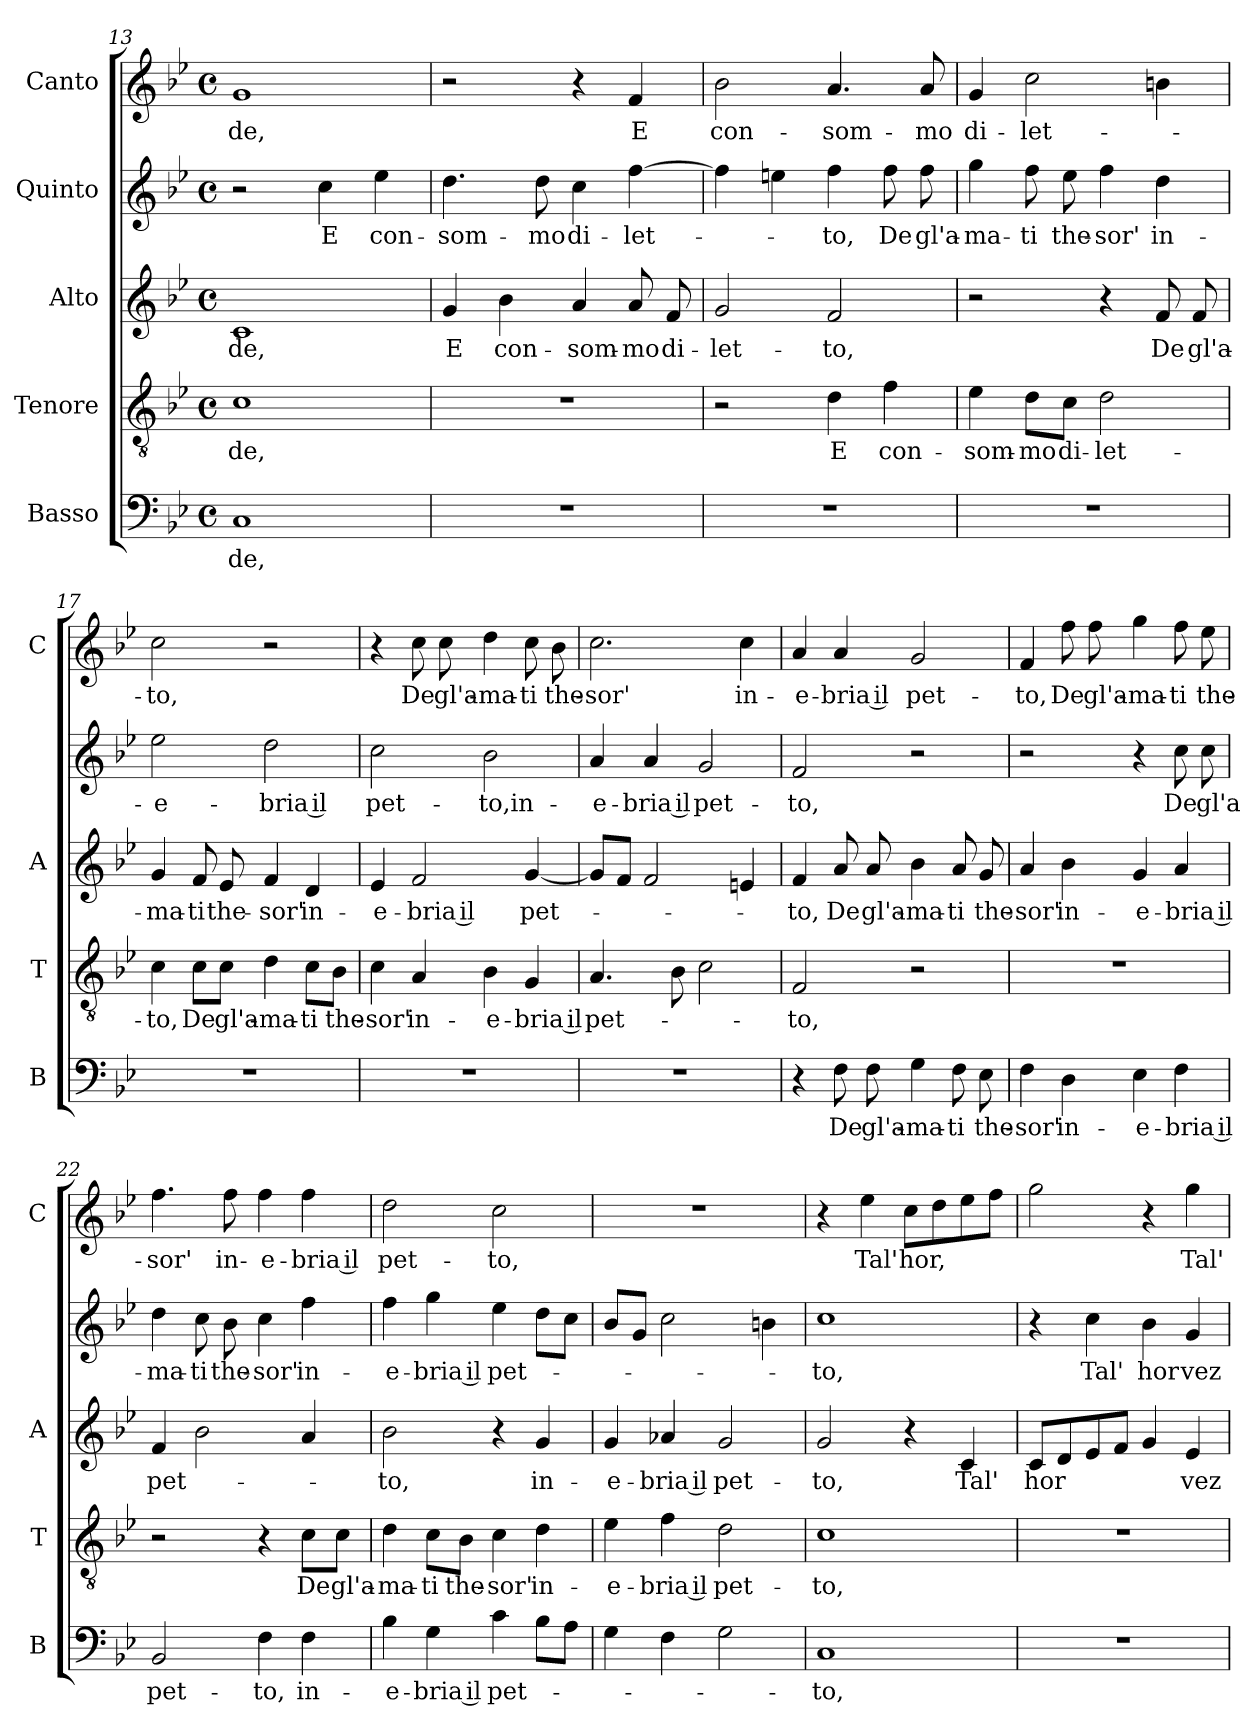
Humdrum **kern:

**kern	**text	**kern	**text	**kern	**text	**kern	**text	**kern	**text
*part5	*part5	*part4	*part4	*part3	*part3	*part2	*part2	*part1	*part1
*staff5	*staff5	*staff4	*staff4	*staff3	*staff3	*staff2	*staff2	*staff1	*staff1
*I"Basso	*	*I"Tenore	*	*I"Alto	*	*I"Quinto	*	*I"Canto	*
*I'B	*	*I'T	*	*I'A	*	*	*	*I'C	*
*clefF4	*	*clefGv2	*	*clefG2	*	*clefG2	*	*clefG2	*
*k[b-e-]	*	*k[b-e-]	*	*k[b-e-]	*	*k[b-e-]	*	*k[b-e-]	*
*B-:	*	*B-:	*	*B-:	*	*B-:	*	*B-:	*
*M4/4	*	*M4/4	*	*M4/4	*	*M4/4	*	*M4/4	*
*met(c)	*	*met(c)	*	*met(c)	*	*met(c)	*	*met(c)	*
=13	=13	=13	=13	=13	=13	=13	=13	=13	=13
!	!LO:LY:b	!	!LO:LY:b	!	!LO:LY:b	!	!	!	!LO:LY:b
1C	-de,	1c	-de,	1c	-de,	2r	.	1g	-de,
!	!	!	!	!	!	!	!LO:LY:b	!	!
.	.	.	.	.	.	4cc\	E	.	.
!	!	!	!	!	!	!	!LO:LY:b	!	!
.	.	.	.	.	.	4ee-\	con-	.	.
!!LO:LB:g=z
=14	=14	=14	=14	=14	=14	=14	=14	=14	=14
!	!	!	!	!	!LO:LY:b	!	!LO:LY:b	!	!
1r	.	1r	.	4g/	E	4.dd\	-som-	2r	.
!	!	!	!	!	!LO:LY:b	!	!	!	!
.	.	.	.	4b-\	con-	.	.	.	.
!	!	!	!	!	!	!	!LO:LY:b	!	!
.	.	.	.	.	.	8dd\	-mo	.	.
!	!	!	!	!	!LO:LY:b	!	!LO:LY:b	!	!
.	.	.	.	4a/	-som-	4cc\	di-	4r	.
!	!	!	!	!	!LO:LY:b	!	!LO:LY:b	!	!LO:LY:b
.	.	.	.	8a/	-mo	[4ff\	-let-	4f/	E
!	!	!	!	!	!LO:LY:b	!	!	!	!
.	.	.	.	8f/	di-	.	.	.	.
=15	=15	=15	=15	=15	=15	=15	=15	=15	=15
!	!	!	!	!	!LO:LY:b	!	!	!	!LO:LY:b
1r	.	2r	.	2g/	-let-	4ff\]	.	2b-\	con-
.	.	.	.	.	.	4een\	.	.	.
!	!	!	!LO:LY:b	!	!LO:LY:b	!	!LO:LY:b	!	!LO:LY:b
.	.	4d\	E	2f/	-to,	4ff\	-to,	4.a/	-som-
!	!	!	!LO:LY:b	!	!	!	!LO:LY:b	!	!
.	.	4f\	con-	.	.	8ff\	De	.	.
!	!	!	!	!	!	!	!LO:LY:b	!	!LO:LY:b
.	.	.	.	.	.	8ff\	gl'a-	8a/	-mo
=16	=16	=16	=16	=16	=16	=16	=16	=16	=16
!	!	!	!LO:LY:b	!	!	!	!LO:LY:b	!	!LO:LY:b
1r	.	4e-\	-som-	2r	.	4gg\	-ma-	4g/	di-
!	!	!	!LO:LY:b	!	!	!	!LO:LY:b	!	!LO:LY:b
.	.	8d\L	-mo	.	.	8ff\	-ti	2cc\	-let-
!	!	!	!LO:LY:b	!	!	!	!LO:LY:b	!	!
.	.	8c\J	di-	.	.	8ee-\	the-	.	.
!	!	!	!LO:LY:b	!	!	!	!LO:LY:b	!	!
.	.	2d\	-let-	4r	.	4ff\	-sor'	.	.
!	!	!	!	!	!LO:LY:b	!	!LO:LY:b	!	!
.	.	.	.	8f/	De	4dd\	in-	4bn\	.
!	!	!	!	!	!LO:LY:b	!	!	!	!
.	.	.	.	8f/	gl'a-	.	.	.	.
=17	=17	=17	=17	=17	=17	=17	=17	=17	=17
!	!	!	!LO:LY:b	!	!LO:LY:b	!	!LO:LY:b	!	!LO:LY:b
1r	.	4c\	-to,	4g/	-ma-	2ee-\	-e-	2cc\	-to,
!	!	!	!LO:LY:b	!	!LO:LY:b	!	!	!	!
.	.	8c\L	De	8f/	-ti	.	.	.	.
!	!	!	!LO:LY:b	!	!LO:LY:b	!	!	!	!
.	.	8c\J	gl'a-	8e-/	the-	.	.	.	.
!	!	!	!LO:LY:b	!	!LO:LY:b	!	!LO:LY:b	!	!
.	.	4d\	-ma-	4f/	-sor'	2dd\	-bria il	2r	.
!	!	!	!LO:LY:b	!	!LO:LY:b	!	!	!	!
.	.	8c\L	-ti	4d/	in-	.	.	.	.
!	!	!	!LO:LY:b	!	!	!	!	!	!
.	.	8B-\J	the-	.	.	.	.	.	.
=18	=18	=18	=18	=18	=18	=18	=18	=18	=18
!	!	!	!LO:LY:b	!	!LO:LY:b	!	!LO:LY:b	!	!
1r	.	4c\	-sor'	4e-/	-e-	2cc\	pet-	4r	.
!	!	!	!LO:LY:b	!	!LO:LY:b	!	!	!	!LO:LY:b
.	.	4A/	in-	2f/	-bria il	.	.	8cc\	De
!	!	!	!	!	!	!	!	!	!LO:LY:b
.	.	.	.	.	.	.	.	8cc\	gl'a-
!	!	!	!LO:LY:b	!	!	!	!LO:LY:b	!	!LO:LY:b
.	.	4B-\	-e-	.	.	2b-\	-to,in-	4dd\	-ma-
!	!	!	!LO:LY:b	!	!LO:LY:b	!	!	!	!LO:LY:b
.	.	4G/	-bria il	[4g/	pet-	.	.	8cc\	-ti
!	!	!	!	!	!	!	!	!	!LO:LY:b
.	.	.	.	.	.	.	.	8b-\	the-
!!LO:PB:g=z
=19	=19	=19	=19	=19	=19	=19	=19	=19	=19
!	!	!	!LO:LY:b	!	!	!	!LO:LY:b	!	!LO:LY:b
1r	.	4.A/	pet-	8g/L]	.	4a/	-e-	2.cc\	-sor'
.	.	.	.	8f/J	.	.	.	.	.
!	!	!	!	!	!	!	!LO:LY:b	!	!
.	.	.	.	2f/	.	4a/	-bria il	.	.
.	.	8B-\	.	.	.	.	.	.	.
!	!	!	!	!	!	!	!LO:LY:b	!	!
.	.	2c\	.	.	.	2g/	pet-	.	.
!	!	!	!	!	!	!	!	!	!LO:LY:b
.	.	.	.	4en/	.	.	.	4cc\	in-
=20	=20	=20	=20	=20	=20	=20	=20	=20	=20
!	!	!	!LO:LY:b	!	!LO:LY:b	!	!LO:LY:b	!	!LO:LY:b
4r	.	2F/	-to,	4f/	-to,	2f/	-to,	4a/	-e-
!	!LO:LY:b	!	!	!	!LO:LY:b	!	!	!	!LO:LY:b
8F\	De	.	.	8a/	De	.	.	4a/	-bria il
!	!LO:LY:b	!	!	!	!LO:LY:b	!	!	!	!
8F\	gl'a-	.	.	8a/	gl'a-	.	.	.	.
!	!LO:LY:b	!	!	!	!LO:LY:b	!	!	!	!LO:LY:b
4G\	-ma-	2r	.	4b-\	-ma-	2r	.	2g/	pet-
!	!LO:LY:b	!	!	!	!LO:LY:b	!	!	!	!
8F\	-ti	.	.	8a/	-ti	.	.	.	.
!	!LO:LY:b	!	!	!	!LO:LY:b	!	!	!	!
8E-\	the-	.	.	8g/	the-	.	.	.	.
=21	=21	=21	=21	=21	=21	=21	=21	=21	=21
!	!LO:LY:b	!	!	!	!LO:LY:b	!	!	!	!LO:LY:b
4F\	-sor'	1r	.	4a/	-sor'	2r	.	4f/	-to,
!	!LO:LY:b	!	!	!	!LO:LY:b	!	!	!	!LO:LY:b
4D\	in-	.	.	4b-\	in-	.	.	8ff\	De
!	!	!	!	!	!	!	!	!	!LO:LY:b
.	.	.	.	.	.	.	.	8ff\	gl'a-
!	!LO:LY:b	!	!	!	!LO:LY:b	!	!	!	!LO:LY:b
4E-\	-e-	.	.	4g/	-e-	4r	.	4gg\	-ma-
!	!LO:LY:b	!	!	!	!LO:LY:b	!	!LO:LY:b	!	!LO:LY:b
4F\	-bria il	.	.	4a/	-bria il	8cc\	De	8ff\	-ti
!	!	!	!	!	!	!	!LO:LY:b	!	!LO:LY:b
.	.	.	.	.	.	8cc\	gl'a-	8ee-\	the-
=22	=22	=22	=22	=22	=22	=22	=22	=22	=22
!	!LO:LY:b	!	!	!	!LO:LY:b	!	!LO:LY:b	!	!LO:LY:b
2BB-/	pet-	2r	.	4f/	pet-	4dd\	-ma-	4.ff\	-sor'
!	!	!	!	!	!	!	!LO:LY:b	!	!
.	.	.	.	2b-\	.	8cc\	-ti	.	.
!	!	!	!	!	!	!	!LO:LY:b	!	!LO:LY:b
.	.	.	.	.	.	8b-\	the-	8ff\	in-
!	!LO:LY:b	!	!	!	!	!	!LO:LY:b	!	!LO:LY:b
4F\	-to,	4r	.	.	.	4cc\	-sor'	4ff\	-e-
!	!LO:LY:b	!	!LO:LY:b	!	!	!	!LO:LY:b	!	!LO:LY:b
4F\	in-	8c\L	De	4a/	.	4ff\	in-	4ff\	-bria il
!	!	!	!LO:LY:b	!	!	!	!	!	!
.	.	8c\J	gl'a-	.	.	.	.	.	.
=23	=23	=23	=23	=23	=23	=23	=23	=23	=23
!	!LO:LY:b	!	!LO:LY:b	!	!LO:LY:b	!	!LO:LY:b	!	!LO:LY:b
4B-\	-e-	4d\	-ma-	2b-\	-to,	4ff\	-e-	2dd\	pet-
!	!LO:LY:b	!	!LO:LY:b	!	!	!	!LO:LY:b	!	!
4G\	-bria il	8c\L	-ti	.	.	4gg\	-bria il	.	.
!	!	!	!LO:LY:b	!	!	!	!	!	!
.	.	8B-\J	the-	.	.	.	.	.	.
!	!LO:LY:b	!	!LO:LY:b	!	!	!	!LO:LY:b	!	!LO:LY:b
4c\	pet-	4c\	-sor'	4r	.	4ee-\	pet-	2cc\	-to,
!	!	!	!LO:LY:b	!	!LO:LY:b	!	!	!	!
8B-\L	.	4d\	in-	4g/	in-	8dd\L	.	.	.
8A\J	.	.	.	.	.	8cc\J	.	.	.
!!LO:LB:g=z
=24	=24	=24	=24	=24	=24	=24	=24	=24	=24
!	!	!	!LO:LY:b	!	!LO:LY:b	!	!	!	!
4G\	.	4e-\	-e-	4g/	-e-	8b-/L	.	1r	.
.	.	.	.	.	.	8g/J	.	.	.
!	!	!	!LO:LY:b	!	!LO:LY:b	!	!	!	!
4F\	.	4f\	-bria il	4a-X/	-bria il	2cc\	.	.	.
!	!	!	!LO:LY:b	!	!LO:LY:b	!	!	!	!
2G\	.	2d\	pet-	2g/	pet-	.	.	.	.
.	.	.	.	.	.	4bn\	.	.	.
=25	=25	=25	=25	=25	=25	=25	=25	=25	=25
!	!LO:LY:b	!	!LO:LY:b	!	!LO:LY:b	!	!LO:LY:b	!	!
1C	-to,	1c	-to,	2g/	-to,	1cc	-to,	4r	.
!	!	!	!	!	!	!	!	!	!LO:LY:b
.	.	.	.	.	.	.	.	4ee-\	Tal'
!	!	!	!	!	!	!	!	!	!LO:LY:b
.	.	.	.	4r	.	.	.	8cc\L	hor,
.	.	.	.	.	.	.	.	8dd\	.
!	!	!	!	!	!LO:LY:b	!	!	!	!
.	.	.	.	4c/	Tal'	.	.	8ee-\	.
.	.	.	.	.	.	.	.	8ff\J	.
=26	=26	=26	=26	=26	=26	=26	=26	=26	=26
!	!	!	!	!	!LO:LY:b	!	!	!	!
1r	.	1r	.	8c/L	hor	4r	.	2gg\	.
.	.	.	.	8d/	.	.	.	.	.
!	!	!	!	!	!	!	!LO:LY:b	!	!
.	.	.	.	8e-/	.	4cc\	Tal'	.	.
.	.	.	.	8f/J	.	.	.	.	.
!	!	!	!	!	!	!	!LO:LY:b	!	!
.	.	.	.	4g/	.	4b-\	hor	4r	.
!	!	!	!	!	!LO:LY:b	!	!LO:LY:b	!	!LO:LY:b
.	.	.	.	4e-/	vez-	4g/	vez-	4gg\	Tal'
=	=	=	=	=	=	=	=	=	=
*-	*-	*-	*-	*-	*-	*-	*-	*-	*-
